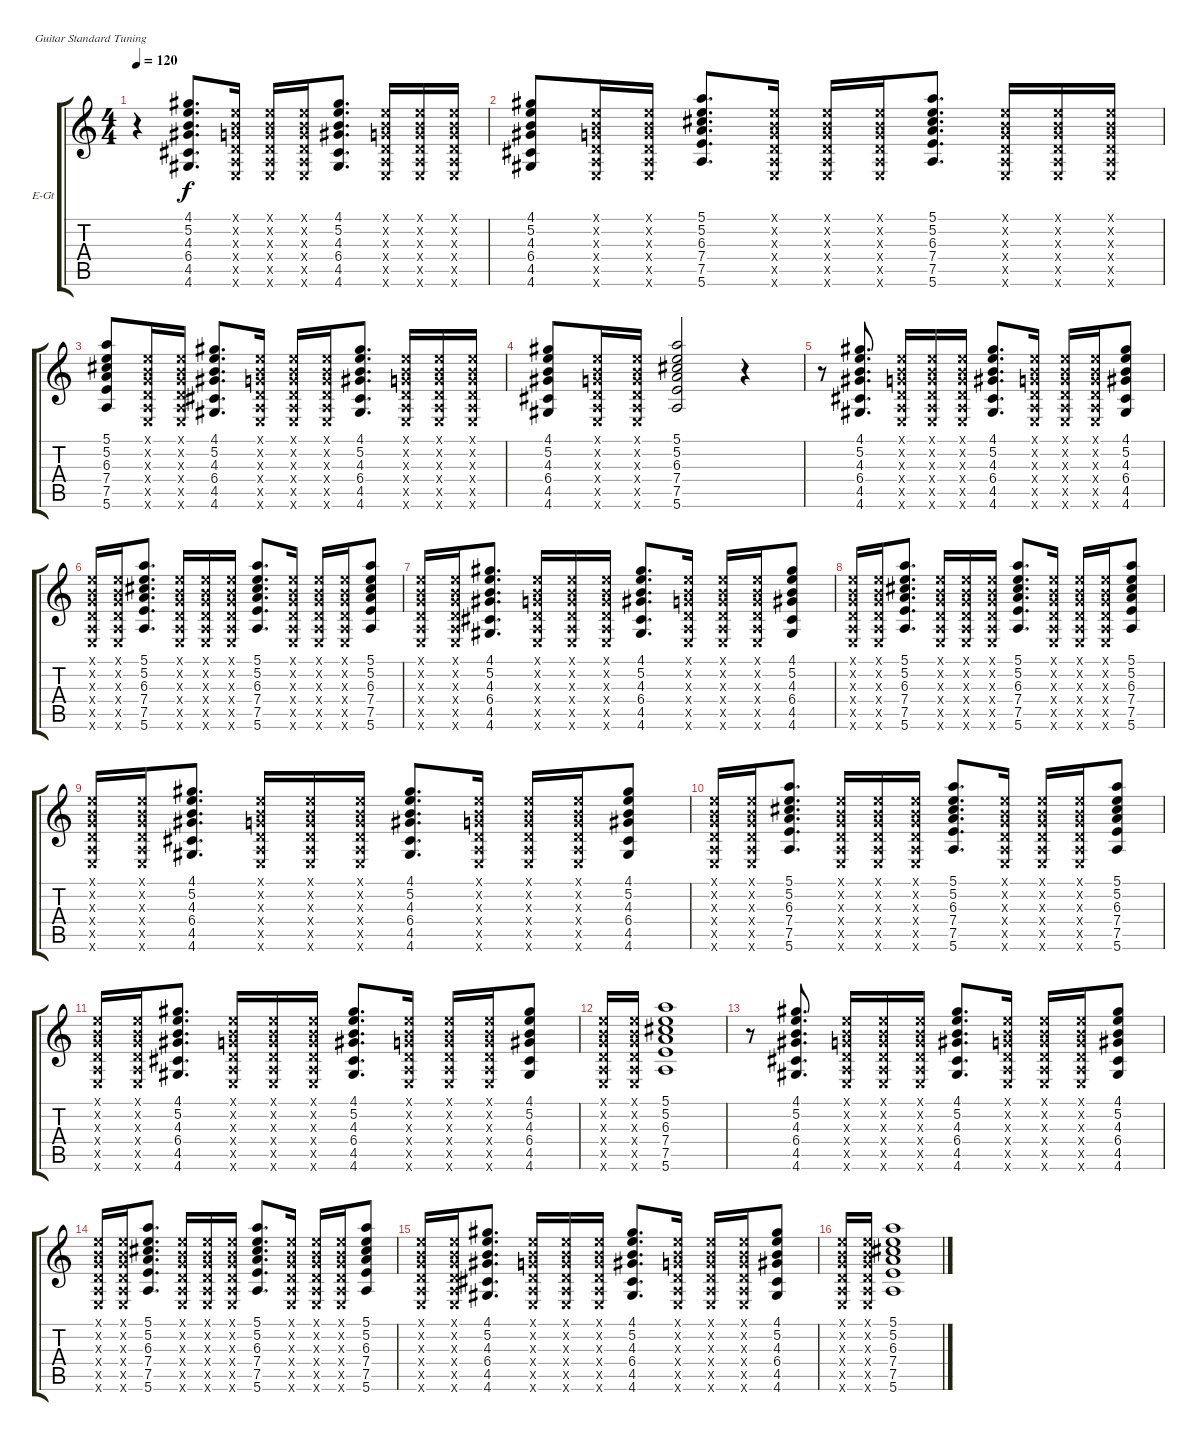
\defaultSystemsLayout 4
\bracketExtendMode groupsimilarinstruments
\firstSystemTrackNameOrientation horizontal
\otherSystemsTrackNameOrientation horizontal
\track ("Аня" "E-Gt") {instrument electricguitarclean}
\staff {score tabs}
\tuning (E4 B3 G3 D3 A2 E2)
\ts (4 4)
\tempo 120
\clef g2
\ks c
r.4{dy f instrument electricguitarclean} (4.1 5.2 4.3 6.4 4.5 4.6).8{d} (0.1{x} 0.2{x} 0.3{x} 0.4{x} 0.5{x} 0.6{x}).16 (0.1{x} 0.2{x} 0.3{x} 0.4{x} 0.5{x} 0.6{x}).16 (0.1{x} 0.2{x} 0.3{x} 0.4{x} 0.5{x} 0.6{x}).16 (4.1 5.2 4.3 6.4 4.5 4.6).8{d} (0.1{x} 0.2{x} 0.3{x} 0.4{x} 0.5{x} 0.6{x}).16 (0.1{x} 0.2{x} 0.3{x} 0.4{x} 0.5{x} 0.6{x}).16 (0.1{x} 0.2{x} 0.3{x} 0.4{x} 0.5{x} 0.6{x}).16 |
(4.1 5.2 4.3 6.4 4.5 4.6).8 (0.1{x} 0.2{x} 0.3{x} 0.4{x} 0.5{x} 0.6{x}).16 (0.1{x} 0.2{x} 0.3{x} 0.4{x} 0.5{x} 0.6{x}).16 (5.1 5.2 6.3 7.4 7.5 5.6).8{d} (0.1{x} 0.2{x} 0.3{x} 0.4{x} 0.5{x} 0.6{x}).16 (0.1{x} 0.2{x} 0.3{x} 0.4{x} 0.5{x} 0.6{x}).16 (0.1{x} 0.2{x} 0.3{x} 0.4{x} 0.5{x} 0.6{x}).16 (5.1 5.2 6.3 7.4 7.5 5.6).8{d} (0.1{x} 0.2{x} 0.3{x} 0.4{x} 0.5{x} 0.6{x}).16 (0.1{x} 0.2{x} 0.3{x} 0.4{x} 0.5{x} 0.6{x}).16 (0.1{x} 0.2{x} 0.3{x} 0.4{x} 0.5{x} 0.6{x}).16 |
(5.1 5.2 6.3 7.4 7.5 5.6).8 (0.1{x} 0.2{x} 0.3{x} 0.4{x} 0.5{x} 0.6{x}).16 (0.1{x} 0.2{x} 0.3{x} 0.4{x} 0.5{x} 0.6{x}).16 (4.1 5.2 4.3 6.4 4.5 4.6).8{d} (0.1{x} 0.2{x} 0.3{x} 0.4{x} 0.5{x} 0.6{x}).16 (0.1{x} 0.2{x} 0.3{x} 0.4{x} 0.5{x} 0.6{x}).16 (0.1{x} 0.2{x} 0.3{x} 0.4{x} 0.5{x} 0.6{x}).16 (4.1 5.2 4.3 6.4 4.5 4.6).8{d} (0.1{x} 0.2{x} 0.3{x} 0.4{x} 0.5{x} 0.6{x}).16 (0.1{x} 0.2{x} 0.3{x} 0.4{x} 0.5{x} 0.6{x}).16 (0.1{x} 0.2{x} 0.3{x} 0.4{x} 0.5{x} 0.6{x}).16 |
(4.1 5.2 4.3 6.4 4.5 4.6).8 (0.1{x} 0.2{x} 0.3{x} 0.4{x} 0.5{x} 0.6{x}).16 (0.1{x} 0.2{x} 0.3{x} 0.4{x} 0.5{x} 0.6{x}).16 (5.1 5.2 6.3 7.4 7.5 5.6).2 r.4 |
r.8 (4.1 5.2 4.3 6.4 4.5 4.6).8{d} (0.1{x} 0.2{x} 0.3{x} 0.4{x} 0.5{x} 0.6{x}).16 (0.1{x} 0.2{x} 0.3{x} 0.4{x} 0.5{x} 0.6{x}).16 (0.1{x} 0.2{x} 0.3{x} 0.4{x} 0.5{x} 0.6{x}).16 (4.1 5.2 4.3 6.4 4.5 4.6).8{d} (0.1{x} 0.2{x} 0.3{x} 0.4{x} 0.5{x} 0.6{x}).16 (0.1{x} 0.2{x} 0.3{x} 0.4{x} 0.5{x} 0.6{x}).16 (0.1{x} 0.2{x} 0.3{x} 0.4{x} 0.5{x} 0.6{x}).16 (4.1 5.2 4.3 6.4 4.5 4.6).8 |
(0.1{x} 0.2{x} 0.3{x} 0.4{x} 0.5{x} 0.6{x}).16 (0.1{x} 0.2{x} 0.3{x} 0.4{x} 0.5{x} 0.6{x}).16 (5.1 5.2 6.3 7.4 7.5 5.6).8{d} (0.1{x} 0.2{x} 0.3{x} 0.4{x} 0.5{x} 0.6{x}).16 (0.1{x} 0.2{x} 0.3{x} 0.4{x} 0.5{x} 0.6{x}).16 (0.1{x} 0.2{x} 0.3{x} 0.4{x} 0.5{x} 0.6{x}).16 (5.1 5.2 6.3 7.4 7.5 5.6).8{d} (0.1{x} 0.2{x} 0.3{x} 0.4{x} 0.5{x} 0.6{x}).16 (0.1{x} 0.2{x} 0.3{x} 0.4{x} 0.5{x} 0.6{x}).16 (0.1{x} 0.2{x} 0.3{x} 0.4{x} 0.5{x} 0.6{x}).16 (5.1 5.2 6.3 7.4 7.5 5.6).8 |
(0.1{x} 0.2{x} 0.3{x} 0.4{x} 0.5{x} 0.6{x}).16 (0.1{x} 0.2{x} 0.3{x} 0.4{x} 0.5{x} 0.6{x}).16 (4.1 5.2 4.3 6.4 4.5 4.6).8{d} (0.1{x} 0.2{x} 0.3{x} 0.4{x} 0.5{x} 0.6{x}).16 (0.1{x} 0.2{x} 0.3{x} 0.4{x} 0.5{x} 0.6{x}).16 (0.1{x} 0.2{x} 0.3{x} 0.4{x} 0.5{x} 0.6{x}).16 (4.1 5.2 4.3 6.4 4.5 4.6).8{d} (0.1{x} 0.2{x} 0.3{x} 0.4{x} 0.5{x} 0.6{x}).16 (0.1{x} 0.2{x} 0.3{x} 0.4{x} 0.5{x} 0.6{x}).16 (0.1{x} 0.2{x} 0.3{x} 0.4{x} 0.5{x} 0.6{x}).16 (4.1 5.2 4.3 6.4 4.5 4.6).8 |
(0.1{x} 0.2{x} 0.3{x} 0.4{x} 0.5{x} 0.6{x}).16 (0.1{x} 0.2{x} 0.3{x} 0.4{x} 0.5{x} 0.6{x}).16 (5.1 5.2 6.3 7.4 7.5 5.6).8{d} (0.1{x} 0.2{x} 0.3{x} 0.4{x} 0.5{x} 0.6{x}).16 (0.1{x} 0.2{x} 0.3{x} 0.4{x} 0.5{x} 0.6{x}).16 (0.1{x} 0.2{x} 0.3{x} 0.4{x} 0.5{x} 0.6{x}).16 (5.1 5.2 6.3 7.4 7.5 5.6).8{d} (0.1{x} 0.2{x} 0.3{x} 0.4{x} 0.5{x} 0.6{x}).16 (0.1{x} 0.2{x} 0.3{x} 0.4{x} 0.5{x} 0.6{x}).16 (0.1{x} 0.2{x} 0.3{x} 0.4{x} 0.5{x} 0.6{x}).16 (5.1 5.2 6.3 7.4 7.5 5.6).8 |
(0.1{x} 0.2{x} 0.3{x} 0.4{x} 0.5{x} 0.6{x}).16 (0.1{x} 0.2{x} 0.3{x} 0.4{x} 0.5{x} 0.6{x}).16 (4.1 5.2 4.3 6.4 4.5 4.6).8{d} (0.1{x} 0.2{x} 0.3{x} 0.4{x} 0.5{x} 0.6{x}).16 (0.1{x} 0.2{x} 0.3{x} 0.4{x} 0.5{x} 0.6{x}).16 (0.1{x} 0.2{x} 0.3{x} 0.4{x} 0.5{x} 0.6{x}).16 (4.1 5.2 4.3 6.4 4.5 4.6).8{d} (0.1{x} 0.2{x} 0.3{x} 0.4{x} 0.5{x} 0.6{x}).16 (0.1{x} 0.2{x} 0.3{x} 0.4{x} 0.5{x} 0.6{x}).16 (0.1{x} 0.2{x} 0.3{x} 0.4{x} 0.5{x} 0.6{x}).16 (4.1 5.2 4.3 6.4 4.5 4.6).8 |
(0.1{x} 0.2{x} 0.3{x} 0.4{x} 0.5{x} 0.6{x}).16 (0.1{x} 0.2{x} 0.3{x} 0.4{x} 0.5{x} 0.6{x}).16 (5.1 5.2 6.3 7.4 7.5 5.6).8{d} (0.1{x} 0.2{x} 0.3{x} 0.4{x} 0.5{x} 0.6{x}).16 (0.1{x} 0.2{x} 0.3{x} 0.4{x} 0.5{x} 0.6{x}).16 (0.1{x} 0.2{x} 0.3{x} 0.4{x} 0.5{x} 0.6{x}).16 (5.1 5.2 6.3 7.4 7.5 5.6).8{d} (0.1{x} 0.2{x} 0.3{x} 0.4{x} 0.5{x} 0.6{x}).16 (0.1{x} 0.2{x} 0.3{x} 0.4{x} 0.5{x} 0.6{x}).16 (0.1{x} 0.2{x} 0.3{x} 0.4{x} 0.5{x} 0.6{x}).16 (5.1 5.2 6.3 7.4 7.5 5.6).8 |
(0.1{x} 0.2{x} 0.3{x} 0.4{x} 0.5{x} 0.6{x}).16 (0.1{x} 0.2{x} 0.3{x} 0.4{x} 0.5{x} 0.6{x}).16 (4.1 5.2 4.3 6.4 4.5 4.6).8{d} (0.1{x} 0.2{x} 0.3{x} 0.4{x} 0.5{x} 0.6{x}).16 (0.1{x} 0.2{x} 0.3{x} 0.4{x} 0.5{x} 0.6{x}).16 (0.1{x} 0.2{x} 0.3{x} 0.4{x} 0.5{x} 0.6{x}).16 (4.1 5.2 4.3 6.4 4.5 4.6).8{d} (0.1{x} 0.2{x} 0.3{x} 0.4{x} 0.5{x} 0.6{x}).16 (0.1{x} 0.2{x} 0.3{x} 0.4{x} 0.5{x} 0.6{x}).16 (0.1{x} 0.2{x} 0.3{x} 0.4{x} 0.5{x} 0.6{x}).16 (4.1 5.2 4.3 6.4 4.5 4.6).8 |
(0.1{x} 0.2{x} 0.3{x} 0.4{x} 0.5{x} 0.6{x}).16 (0.1{x} 0.2{x} 0.3{x} 0.4{x} 0.5{x} 0.6{x}).16 (5.1 5.2 6.3 7.4 7.5 5.6).1 |
r.8 (4.1 5.2 4.3 6.4 4.5 4.6).8{d} (0.1{x} 0.2{x} 0.3{x} 0.4{x} 0.5{x} 0.6{x}).16 (0.1{x} 0.2{x} 0.3{x} 0.4{x} 0.5{x} 0.6{x}).16 (0.1{x} 0.2{x} 0.3{x} 0.4{x} 0.5{x} 0.6{x}).16 (4.1 5.2 4.3 6.4 4.5 4.6).8{d} (0.1{x} 0.2{x} 0.3{x} 0.4{x} 0.5{x} 0.6{x}).16 (0.1{x} 0.2{x} 0.3{x} 0.4{x} 0.5{x} 0.6{x}).16 (0.1{x} 0.2{x} 0.3{x} 0.4{x} 0.5{x} 0.6{x}).16 (4.1 5.2 4.3 6.4 4.5 4.6).8 |
(0.1{x} 0.2{x} 0.3{x} 0.4{x} 0.5{x} 0.6{x}).16 (0.1{x} 0.2{x} 0.3{x} 0.4{x} 0.5{x} 0.6{x}).16 (5.1 5.2 6.3 7.4 7.5 5.6).8{d} (0.1{x} 0.2{x} 0.3{x} 0.4{x} 0.5{x} 0.6{x}).16 (0.1{x} 0.2{x} 0.3{x} 0.4{x} 0.5{x} 0.6{x}).16 (0.1{x} 0.2{x} 0.3{x} 0.4{x} 0.5{x} 0.6{x}).16 (5.1 5.2 6.3 7.4 7.5 5.6).8{d} (0.1{x} 0.2{x} 0.3{x} 0.4{x} 0.5{x} 0.6{x}).16 (0.1{x} 0.2{x} 0.3{x} 0.4{x} 0.5{x} 0.6{x}).16 (0.1{x} 0.2{x} 0.3{x} 0.4{x} 0.5{x} 0.6{x}).16 (5.1 5.2 6.3 7.4 7.5 5.6).8 |
(0.1{x} 0.2{x} 0.3{x} 0.4{x} 0.5{x} 0.6{x}).16 (0.1{x} 0.2{x} 0.3{x} 0.4{x} 0.5{x} 0.6{x}).16 (4.1 5.2 4.3 6.4 4.5 4.6).8{d} (0.1{x} 0.2{x} 0.3{x} 0.4{x} 0.5{x} 0.6{x}).16 (0.1{x} 0.2{x} 0.3{x} 0.4{x} 0.5{x} 0.6{x}).16 (0.1{x} 0.2{x} 0.3{x} 0.4{x} 0.5{x} 0.6{x}).16 (4.1 5.2 4.3 6.4 4.5 4.6).8{d} (0.1{x} 0.2{x} 0.3{x} 0.4{x} 0.5{x} 0.6{x}).16 (0.1{x} 0.2{x} 0.3{x} 0.4{x} 0.5{x} 0.6{x}).16 (0.1{x} 0.2{x} 0.3{x} 0.4{x} 0.5{x} 0.6{x}).16 (4.1 5.2 4.3 6.4 4.5 4.6).8 |
(0.1{x} 0.2{x} 0.3{x} 0.4{x} 0.5{x} 0.6{x}).16 (0.1{x} 0.2{x} 0.3{x} 0.4{x} 0.5{x} 0.6{x}).16 (5.1 5.2 6.3 7.4 7.5 5.6).1
